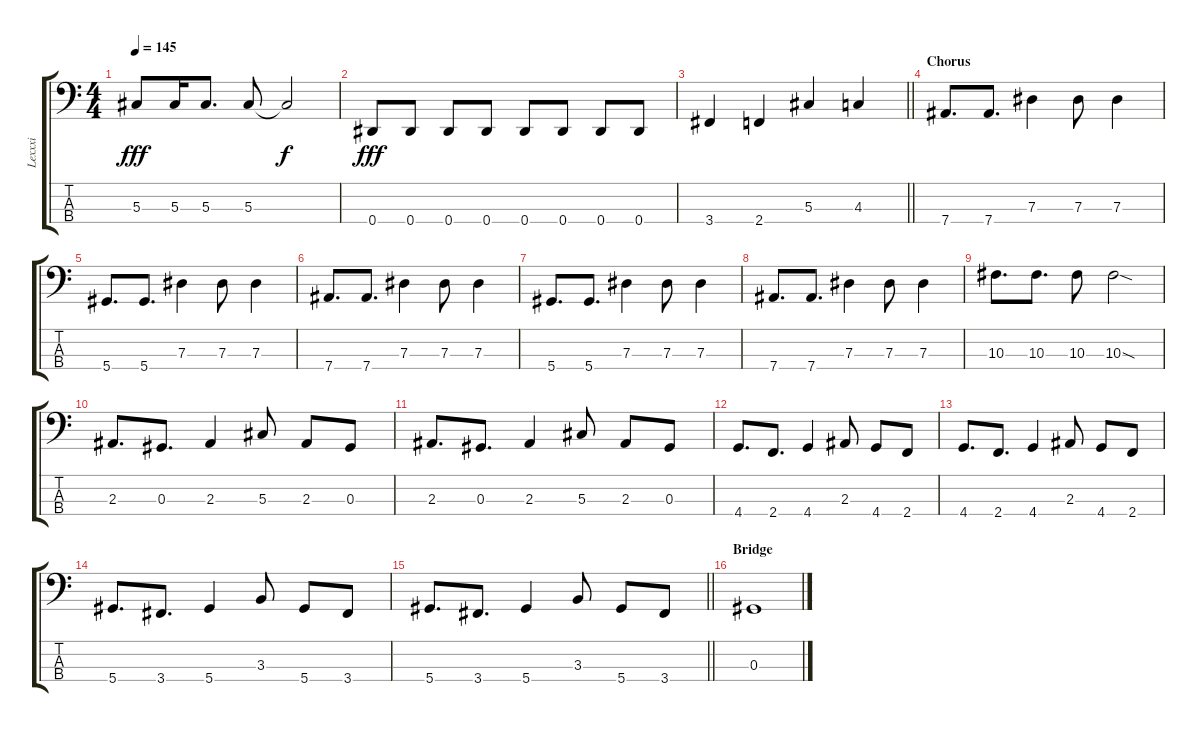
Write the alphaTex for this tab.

\track ("Lexxxi" "Lexxxi") {instrument electricbassfinger}
\staff {score tabs}
\tuning (Gb2 Db2 Ab1 Eb1) {hide}
\ts (4 4)
\tempo 145
\clef f4
\ks c
5.3.8{dy fff} 5.3.16 5.3.8{d} 5.3.8 5.3{t}.2{dy f} |
0.4.8{dy fff} 0.4.8 0.4.8 0.4.8 0.4.8 0.4.8 0.4.8 0.4.8 |
\barLineRight lightlight
3.4.4 2.4.4 5.3.4 4.3.4 |
\section ("" "Chorus")
7.4.8{d} 7.4.8{d} 7.3.4 7.3.8 7.3.4 |
5.4.8{d} 5.4.8{d} 7.3.4 7.3.8 7.3.4 |
7.4.8{d} 7.4.8{d} 7.3.4 7.3.8 7.3.4 |
5.4.8{d} 5.4.8{d} 7.3.4 7.3.8 7.3.4 |
7.4.8{d} 7.4.8{d} 7.3.4 7.3.8 7.3.4 |
10.3.8{d} 10.3.8{d} 10.3.8 10.3{sod}.2 |
2.3.8{d} 0.3.8{d} 2.3.4 5.3.8 2.3.8 0.3.8 |
2.3.8{d} 0.3.8{d} 2.3.4 5.3.8 2.3.8 0.3.8 |
4.4.8{d} 2.4.8{d} 4.4.4 2.3.8 4.4.8 2.4.8 |
4.4.8{d} 2.4.8{d} 4.4.4 2.3.8 4.4.8 2.4.8 |
5.4.8{d} 3.4.8{d} 5.4.4 3.3.8 5.4.8 3.4.8 |
\barLineRight lightlight
5.4.8{d} 3.4.8{d} 5.4.4 3.3.8 5.4.8 3.4.8 |
\section ("" "Bridge")
0.3.1
